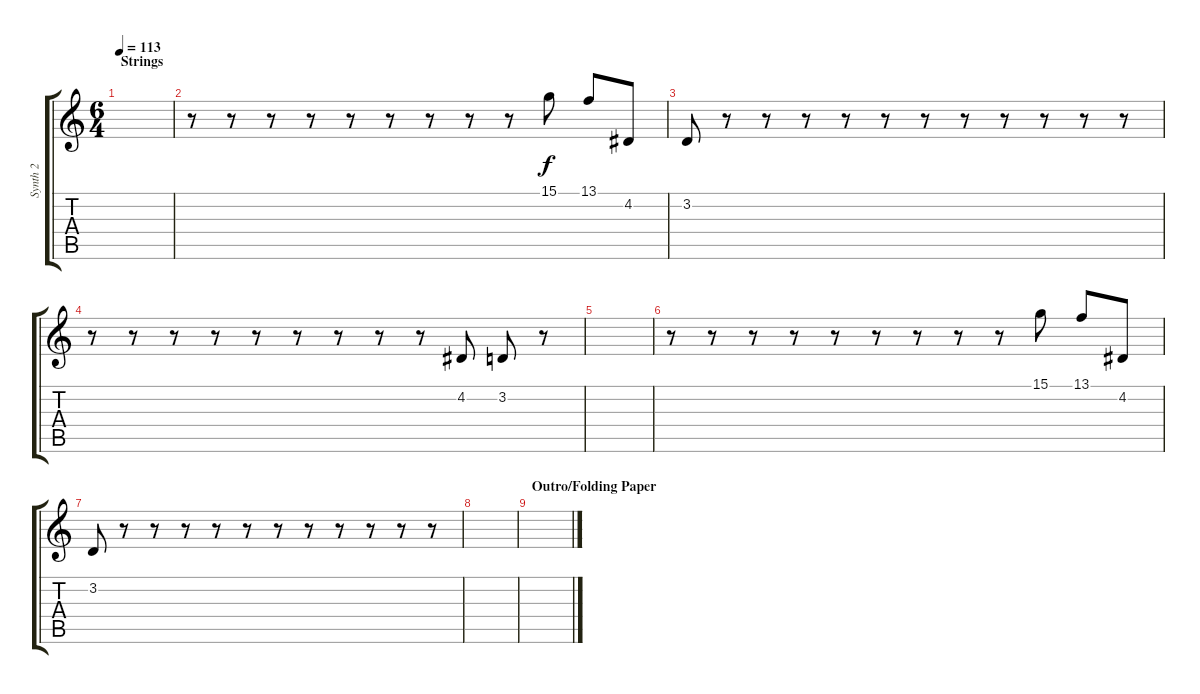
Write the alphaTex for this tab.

\track ("Synth 2" "Synth 2") {instrument drawbarorgan}
\staff {score tabs}
\tuning (E4 B3 G3 D3 A2 E2) {hide}
\ts (6 4)
\section ("" "Strings")
\tempo 113
\clef g2
\ks c
|
r.8 r.8 r.8 r.8 r.8 r.8 r.8 r.8 r.8 15.1.8 13.1.8 4.2.8 |
3.2.8 r.8 r.8 r.8 r.8 r.8 r.8 r.8 r.8 r.8 r.8 r.8 |
r.8 r.8 r.8 r.8 r.8 r.8 r.8 r.8 r.8 4.2.8 3.2.8 r.8 |
|
r.8 r.8 r.8 r.8 r.8 r.8 r.8 r.8 r.8 15.1.8 13.1.8 4.2.8 |
3.2.8 r.8 r.8 r.8 r.8 r.8 r.8 r.8 r.8 r.8 r.8 r.8 |
|
\section ("" "Outro/Folding Paper")
